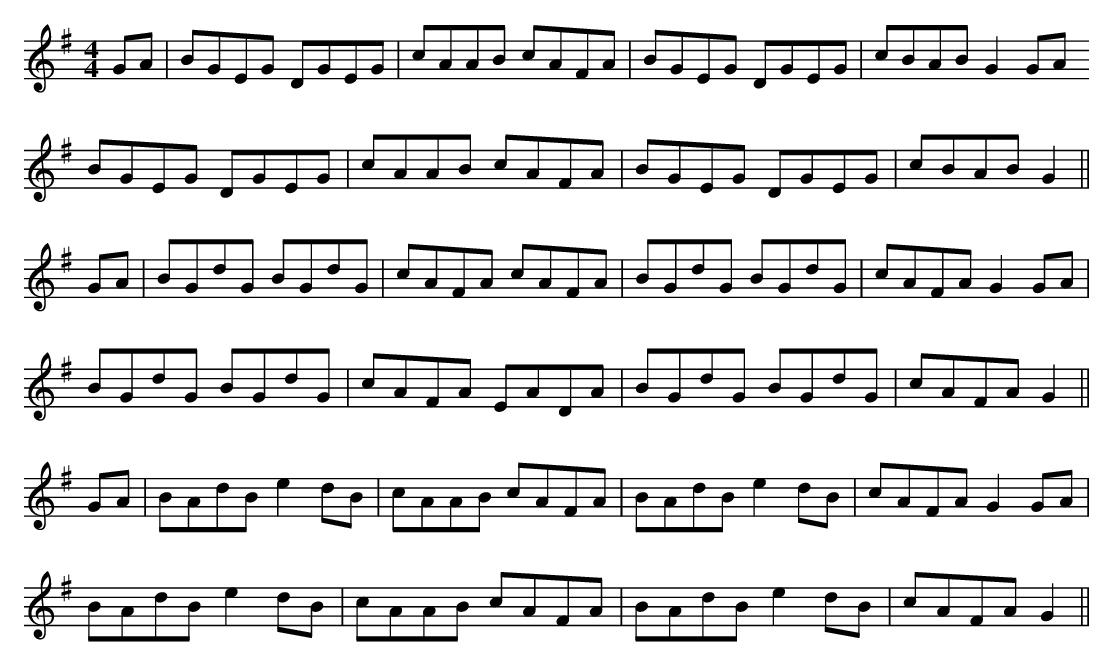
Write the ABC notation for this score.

X:1
M:4/4
K:G
GA|BGEG DGEG|cAAB cAFA|BGEG DGEG|cBAB G2 GA
BGEG DGEG|cAAB cAFA|BGEG DGEG|cBAB G2||
GA|BGdG BGdG|cAFA cAFA|BGdG BGdG|cAFA G2 GA|
BGdG BGdG|cAFA EADA|BGdG BGdG|cAFA G2||
GA|BAdB e2 dB|cAAB cAFA|BAdB e2 dB|cAFA G2 GA|
BAdB e2 dB|cAAB cAFA|BAdB e2 dB|cAFA G2||
